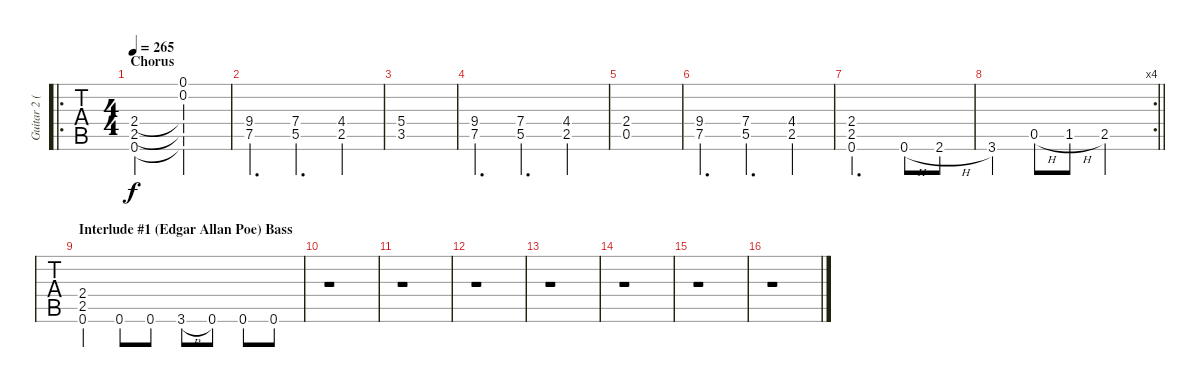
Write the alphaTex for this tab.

\track ("Guitar 2 (Overdriven)" "Guitar 2 (") {instrument overdrivenguitar}
\staff {tabs}
\tuning (Eb4 Bb3 Gb3 Db3 Ab2 Eb2) {hide}
\ro
\ts (4 4)
\section ("" "Chorus")
\tempo 265
\clef g2
\ks c
(2.4 2.5 0.6).2{dy f} (0.1 0.2 2.4{t} 2.5{t} 0.6{t}).2 |
(9.4 7.5).4{d} (7.4 5.5).4{d} (4.4 2.5).4 |
(5.4 3.5).1 |
(9.4 7.5).4{d} (7.4 5.5).4{d} (4.4 2.5).4 |
(2.4 0.5).1 |
(9.4 7.5).4{d} (7.4 5.5).4{d} (4.4 2.5).4 |
(2.4 2.5 0.6).2{d} 0.6{h}.8 2.6{h}.8 |
\rc 4
\barLineRight lightlight
3.6.4 0.5{h}.8 1.5{h}.8 2.5.2 |
\section ("" "Interlude #1 (Edgar Allan Poe) Bass")
(2.4 2.5 0.6).4 0.6.8 0.6.8 3.6{h}.8 0.6.8 0.6.8 0.6.8 |
r.1 |
r.1 |
r.1 |
r.1 |
r.1 |
r.1 |
r.1
